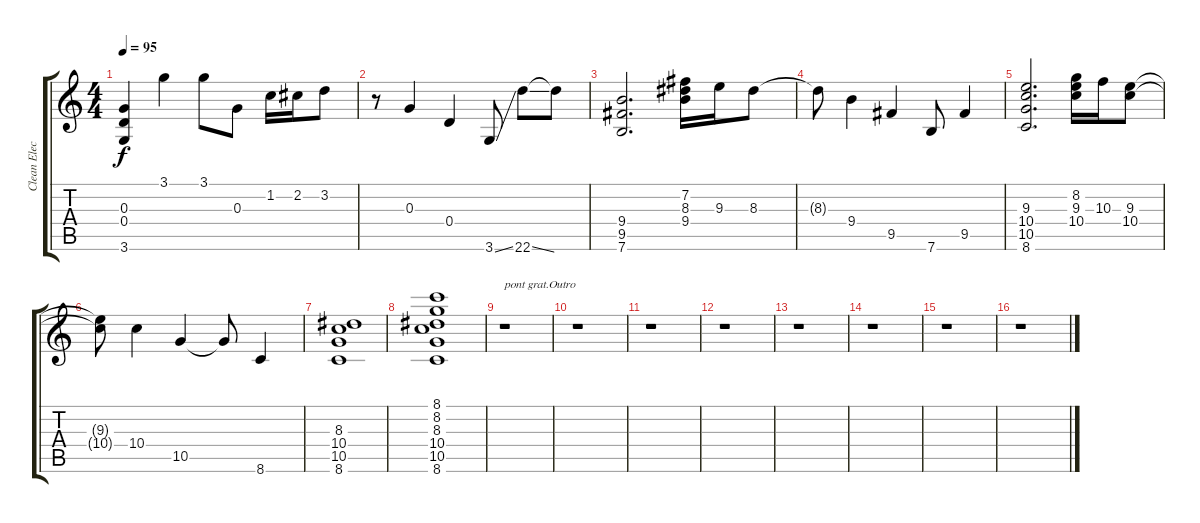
\track ("Clean Electric" "Clean Elec") {instrument electricguitarclean}
\staff {score tabs}
\tuning (E4 B3 G3 D3 A2 E2) {hide}
\ts (4 4)
\tempo 95
\clef g2
\ks c
(0.3 0.4 3.6).4{dy f} 3.1.4 3.1.8 0.3.8 1.2.16 2.2.16 3.2.8 |
r.8 0.3.4 0.4.4 3.6{ss}.8 22.6{ss}.8 22.6{t}.8 |
(9.4 9.5 7.6).2{d} (7.2 8.3 9.4).16 9.3.16 8.3.8 |
8.3{t}.8 9.4.4 9.5.4 7.6.8 9.5.4 |
(9.3 10.4 10.5 8.6).2{d} (8.2 9.3 10.4).16 10.3.16 (9.3 10.4).8 |
(9.3{t} 10.4{t}).8 10.4.4 10.5.4 10.5{t}.8 8.6.4 |
(8.3 10.4 10.5 8.6).1 |
(8.1 8.2 8.3 10.4 10.5 8.6).1 |
r.1{txt "pont grat.Outro"} |
r.1 |
r.1 |
r.1 |
r.1 |
r.1 |
r.1 |
r.1
